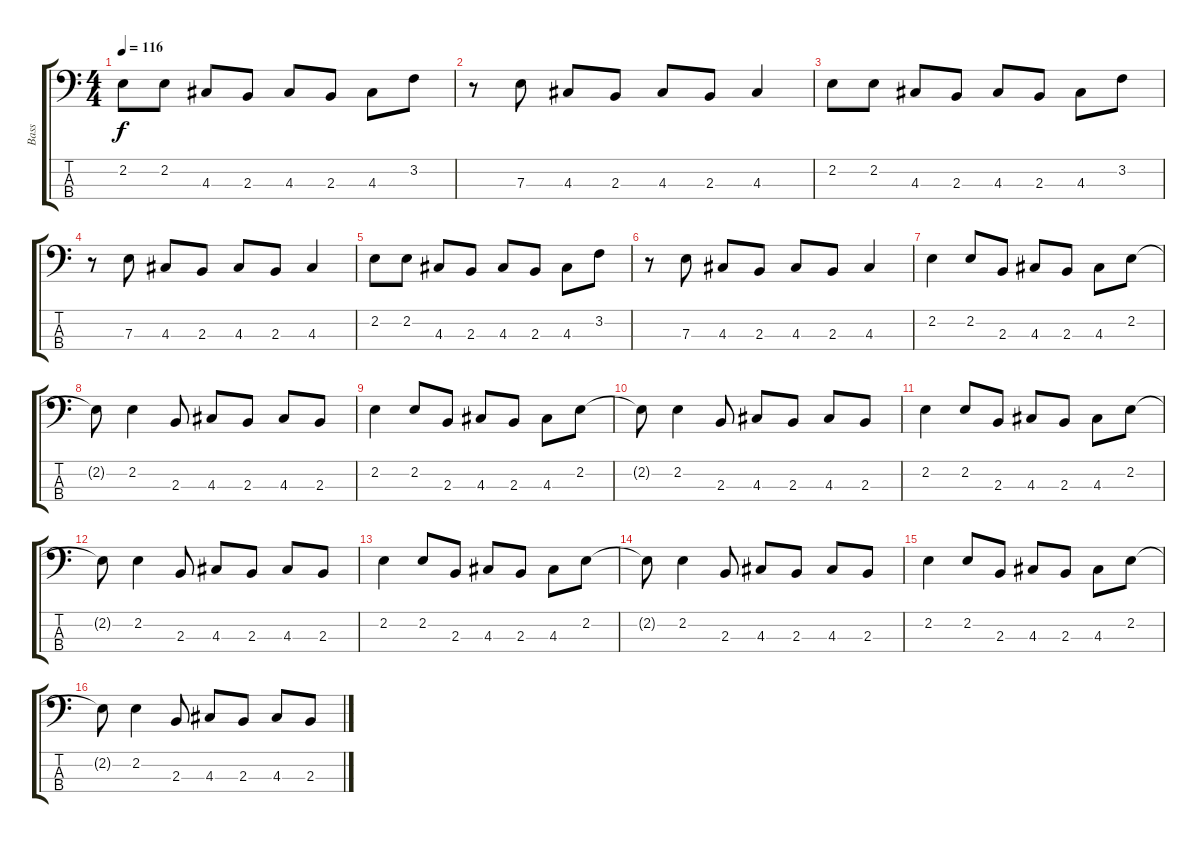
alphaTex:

\track ("Bass" "Bass") {instrument electricbassfinger}
\staff {score tabs}
\tuning (G2 D2 A1 E1) {hide}
\ts (4 4)
\tempo 116
\clef f4
\ks c
2.2.8{dy f} 2.2.8 4.3.8 2.3.8 4.3.8 2.3.8 4.3.8 3.2.8 |
r.8 7.3.8 4.3.8 2.3.8 4.3.8 2.3.8 4.3.4 |
2.2.8 2.2.8 4.3.8 2.3.8 4.3.8 2.3.8 4.3.8 3.2.8 |
r.8 7.3.8 4.3.8 2.3.8 4.3.8 2.3.8 4.3.4 |
2.2.8 2.2.8 4.3.8 2.3.8 4.3.8 2.3.8 4.3.8 3.2.8 |
r.8 7.3.8 4.3.8 2.3.8 4.3.8 2.3.8 4.3.4 |
2.2.4 2.2.8 2.3.8 4.3.8 2.3.8 4.3.8 2.2.8 |
2.2{t}.8 2.2.4 2.3.8 4.3.8 2.3.8 4.3.8 2.3.8 |
2.2.4 2.2.8 2.3.8 4.3.8 2.3.8 4.3.8 2.2.8 |
2.2{t}.8 2.2.4 2.3.8 4.3.8 2.3.8 4.3.8 2.3.8 |
2.2.4 2.2.8 2.3.8 4.3.8 2.3.8 4.3.8 2.2.8 |
2.2{t}.8 2.2.4 2.3.8 4.3.8 2.3.8 4.3.8 2.3.8 |
2.2.4 2.2.8 2.3.8 4.3.8 2.3.8 4.3.8 2.2.8 |
2.2{t}.8 2.2.4 2.3.8 4.3.8 2.3.8 4.3.8 2.3.8 |
2.2.4 2.2.8 2.3.8 4.3.8 2.3.8 4.3.8 2.2.8 |
2.2{t}.8 2.2.4 2.3.8 4.3.8 2.3.8 4.3.8 2.3.8
